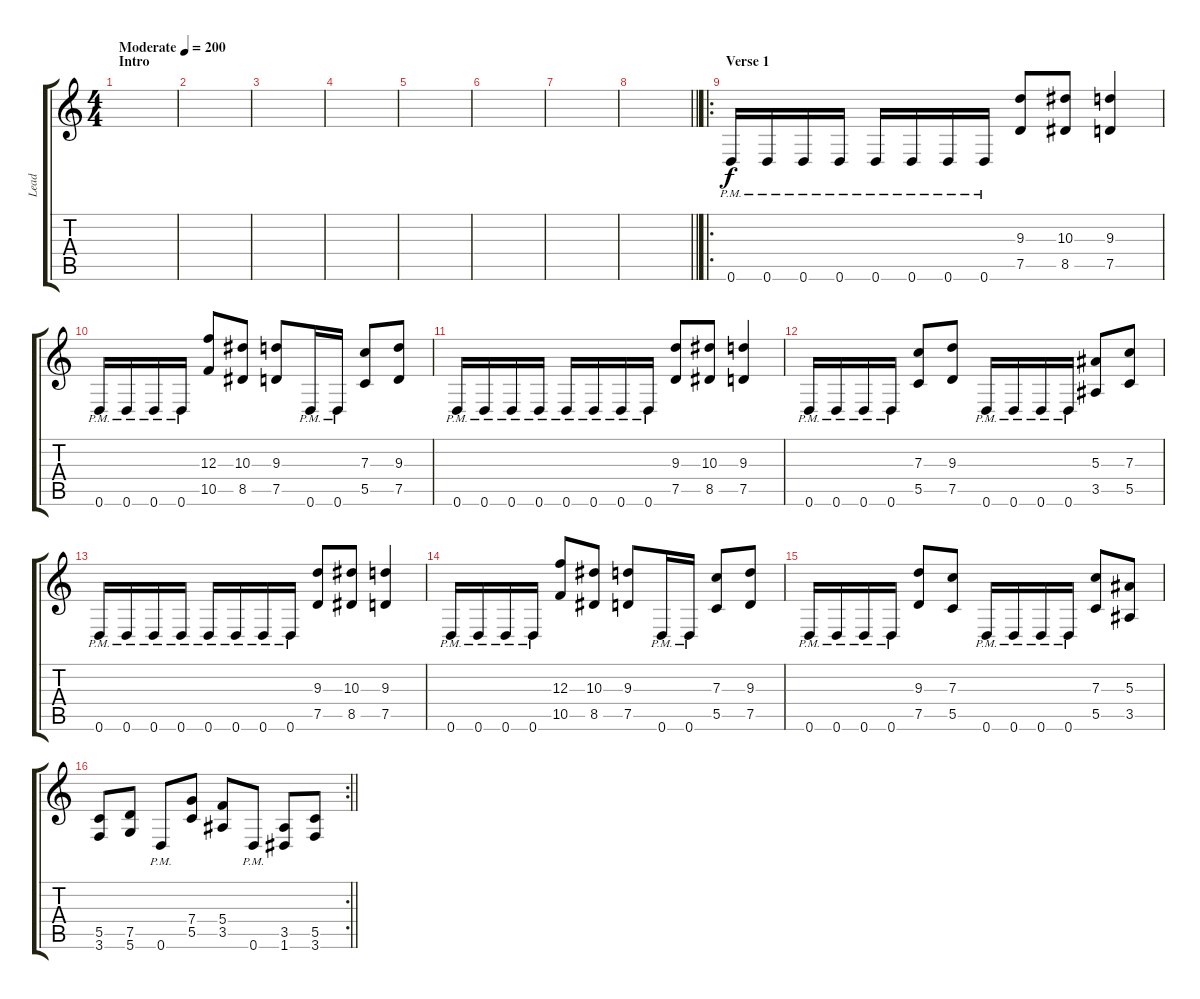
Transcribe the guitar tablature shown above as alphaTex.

\track ("Lead" "Lead") {instrument distortionguitar}
\staff {score tabs}
\tuning (D4 A3 F3 C3 G2 D2) {hide}
\ts (4 4)
\section ("" "Intro")
\tempo (200 "Moderate")
\clef g2
\ks c
|
|
|
|
|
|
|
\barLineRight lightlight
|
\ro
\section ("" "Verse 1")
0.6{pm}.16 0.6{pm}.16 0.6{pm}.16 0.6{pm}.16 0.6{pm}.16 0.6{pm}.16 0.6{pm}.16 0.6{pm}.16 (9.3 7.5).8 (10.3 8.5).8 (9.3 7.5).4 |
0.6{pm}.16 0.6{pm}.16 0.6{pm}.16 0.6{pm}.16 (12.3 10.5).8 (10.3 8.5).8 (9.3 7.5).8 0.6{pm}.16 0.6{pm}.16 (7.3 5.5).8 (9.3 7.5).8 |
0.6{pm}.16 0.6{pm}.16 0.6{pm}.16 0.6{pm}.16 0.6{pm}.16 0.6{pm}.16 0.6{pm}.16 0.6{pm}.16 (9.3 7.5).8 (10.3 8.5).8 (9.3 7.5).4 |
0.6{pm}.16 0.6{pm}.16 0.6{pm}.16 0.6{pm}.16 (7.3 5.5).8 (9.3 7.5).8 0.6{pm}.16 0.6{pm}.16 0.6{pm}.16 0.6{pm}.16 (5.3 3.5).8 (7.3 5.5).8 |
0.6{pm}.16 0.6{pm}.16 0.6{pm}.16 0.6{pm}.16 0.6{pm}.16 0.6{pm}.16 0.6{pm}.16 0.6{pm}.16 (9.3 7.5).8 (10.3 8.5).8 (9.3 7.5).4 |
0.6{pm}.16 0.6{pm}.16 0.6{pm}.16 0.6{pm}.16 (12.3 10.5).8 (10.3 8.5).8 (9.3 7.5).8 0.6{pm}.16 0.6{pm}.16 (7.3 5.5).8 (9.3 7.5).8 |
0.6{pm}.16 0.6{pm}.16 0.6{pm}.16 0.6{pm}.16 (9.3 7.5).8 (7.3 5.5).8 0.6{pm}.16 0.6{pm}.16 0.6{pm}.16 0.6{pm}.16 (7.3 5.5).8 (5.3 3.5).8 |
\rc 2
\barLineRight lightlight
(5.5 3.6).8 (7.5 5.6).8 0.6{pm}.8 (7.4 5.5).8 (5.4 3.5).8 0.6{pm}.8 (3.5 1.6).8 (5.5 3.6).8
